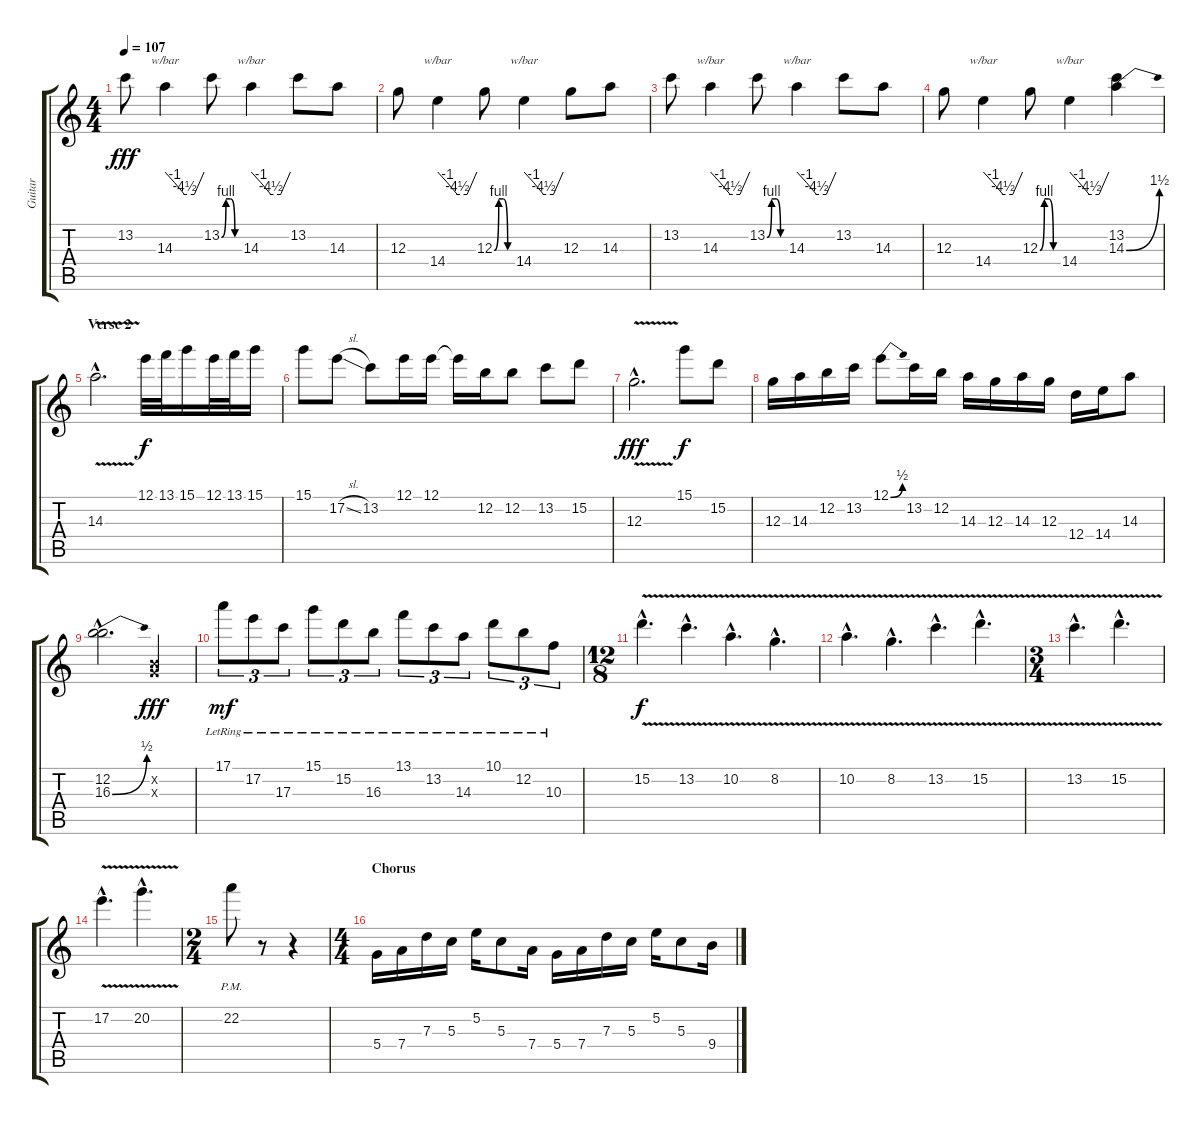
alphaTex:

\track ("Guitar" "Guitar") {instrument overdrivenguitar}
\staff {score tabs}
\tuning (E4 B3 G3 D3 A2 E2) {hide}
\ts (4 4)
\tempo 107
\clef g2
\ks c
13.2.8{dy fff} 14.3.4{tbe (custom default 0 0 15 -4 30 -18 45 -18 60 0)} 13.2{be (custom 0 0 15 4 30 4 45 0 60 0)}.8 14.3.4{tbe (custom default 0 0 15 -4 30 -18 45 -18 60 0)} 13.2.8 14.3.8 |
12.3.8 14.4.4{tbe (custom default 0 0 15 -4 30 -18 45 -18 60 0)} 12.3{be (custom 0 0 15 4 30 4 45 0 60 0)}.8 14.4.4{tbe (custom default 0 0 15 -4 30 -18 45 -18 60 0)} 12.3.8 14.3.8 |
13.2.8 14.3.4{tbe (custom default 0 0 15 -4 30 -18 45 -18 60 0)} 13.2{be (custom 0 0 15 4 30 4 45 0 60 0)}.8 14.3.4{tbe (custom default 0 0 15 -4 30 -18 45 -18 60 0)} 13.2.8 14.3.8 |
12.3.8 14.4.4{tbe (custom default 0 0 15 -4 30 -18 45 -18 60 0)} 12.3{be (custom 0 0 15 4 30 4 45 0 60 0)}.8 14.4.4{tbe (custom default 0 0 15 -4 30 -18 45 -18 60 0)} (13.2 14.3{be (bend 0 0 60 6)}).4{volume 14} |
\section ("" "Verse 2")
14.3{v hac}.2{d volume 14} 12.1.32{dy f} 13.1.32 15.1.16 12.1.32 13.1.32 15.1.16 |
15.1.8 17.2{sl}.8 13.2.8 12.1.16 12.1.16 12.1{t}.16 12.2.16 12.2.8 13.2.8 15.2.8 |
12.3{v hac}.2{d dy fff} 15.1.8{dy f} 15.2.8 |
12.3.16 14.3.16 12.2.16 13.2.16 12.1{be (bend 0 0 60 2)}.8 13.2.16 12.2.16 14.3.16 12.3.16 14.3.16 12.3.16 12.4.16 14.4.16 14.3.8 |
(12.2{hac} 16.3{be (bend 0 0 60 2) hac}).2{d} (0.2{x} 0.3{x}).4{dy fff} |
17.1{lr}.8{tu (3 2) dy mf} 17.2{lr}.8{tu (3 2)} 17.3{lr}.8{tu (3 2)} 15.1{lr}.8{tu (3 2)} 15.2{lr}.8{tu (3 2)} 16.3{lr}.8{tu (3 2)} 13.1{lr}.8{tu (3 2)} 13.2{lr}.8{tu (3 2)} 14.3{lr}.8{tu (3 2)} 10.1{lr}.8{tu (3 2)} 12.2{lr}.8{tu (3 2)} 10.3{lr}.8{tu (3 2)} |
\ts (12 8)
15.2{v hac}.4{d dy f} 13.2{v hac}.4{d} 10.2{v hac}.4{d} 8.2{v hac}.4{d} |
10.2{v hac}.4{d} 8.2{v hac}.4{d} 13.2{v hac}.4{d} 15.2{v hac}.4{d} |
\ts (3 4)
13.2{v hac}.4{d} 15.2{v hac}.4{d} |
17.2{v hac}.4{d} 20.2{v hac}.4{d} |
\ts (2 4)
22.2{pm}.8 r.8 r.4 |
\ts (4 4)
\section ("" "Chorus ")
5.4.16 7.4.16 7.3.16 5.3.16 5.2.16 5.3.8 7.4.16 5.4.16 7.4.16 7.3.16 5.3.16 5.2.16 5.3.8 9.4.16
